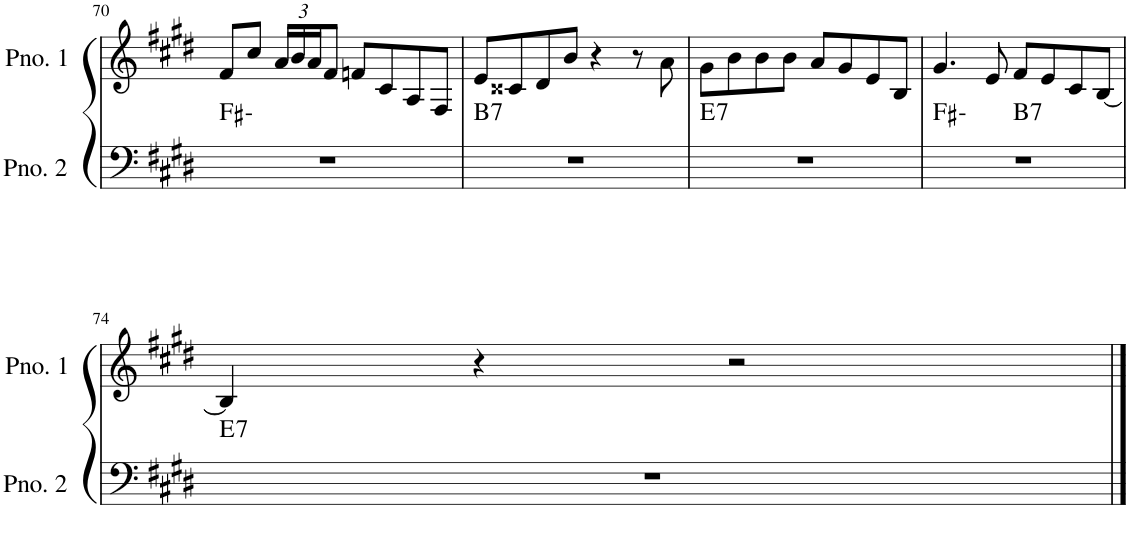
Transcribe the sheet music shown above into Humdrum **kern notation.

**kern	**harte	**kern
*part2	*part2	*part1
*staff2	*	*staff1
*I"ピアノ 2	*	*I"ピアノ 1
!!LO:PB:g=z
*clefF4	*	*clefG2
*k[f#c#g#d#]	*	*k[f#c#g#d#]
*M4/4	*	*M4/4
=70	=70	=70
1r	F#:min	8f#/L
.	.	8cc#/J
*	*	*Xbrackettup
.	.	24a/LL
.	.	24b/
.	.	24a/J
.	.	8f#/J
.	.	8fn/L
.	.	8c#/
.	.	8A/
.	.	8F#/J
=71	=71	=71
!	!LO:H:kt=7	!
1r	B:7	8e/L
.	.	8c##X/
.	.	8d#/
.	.	8b/J
.	.	4r
.	.	8r
.	.	8a\
=72	=72	=72
!	!LO:H:kt=7	!
1r	E:7	8g#\L
.	.	8b\
.	.	8b\
.	.	8b\J
.	.	8a/L
.	.	8g#/
.	.	8e/
.	.	8B/J
=73	=73	=73
*^	*	*
1r	2ryy	F#:min	4.g#/
.	.	.	8e/
!	!	!LO:H:kt=7	!
.	2ryy	B:7	8f#/L
.	.	.	8e/
.	.	.	8c#/
.	.	.	[8B/J
!!LO:LB:g=z
=74	=74	=74	=74
!	!	!LO:H:kt=7	!
*v	*v	*	*
1r	E:7	4B/]
.	.	4r
.	.	2r
==	==	==
*-	*-	*-
